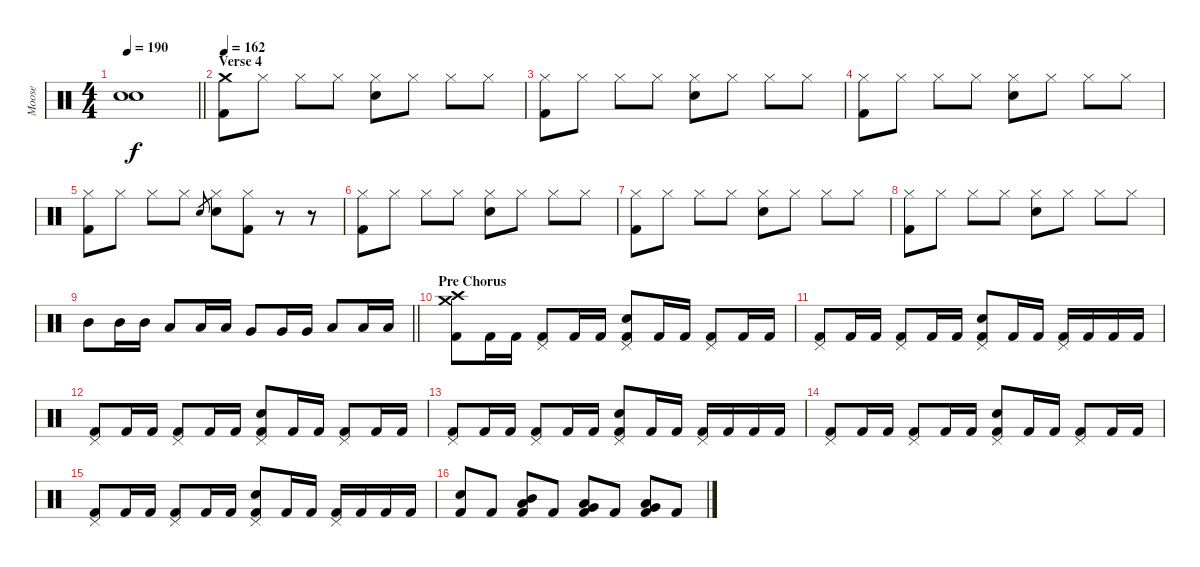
\track ("Moose" "Moose") {instrument percussion}
\staff {score}
\articulation defaults
\ts (4 4)
\tempo 190
\clef neutral
\barLineRight lightlight
\ks c
("Snare (hit)"{t} "Snare (hit)"{t}).1{dy f} |
\section ("" "Verse 4")
\tempo 162
("Kick (hit) 2" "Crash medium (hit)").8{volume 14} "Hi-Hat (closed)".8 "Hi-Hat (closed)".8 "Hi-Hat (closed)".8 ("Snare (hit) 2" "Hi-Hat (closed)").8 "Hi-Hat (closed)".8 "Hi-Hat (closed)".8 "Hi-Hat (closed)".8 |
("Kick (hit) 2" "Hi-Hat (closed)").8 "Hi-Hat (closed)".8 "Hi-Hat (closed)".8 "Hi-Hat (closed)".8 ("Snare (hit) 2" "Hi-Hat (closed)").8 "Hi-Hat (closed)".8 "Hi-Hat (closed)".8 "Hi-Hat (closed)".8 |
("Kick (hit) 2" "Hi-Hat (closed)").8 "Hi-Hat (closed)".8 "Hi-Hat (closed)".8 "Hi-Hat (closed)".8 ("Snare (hit) 2" "Hi-Hat (closed)").8 "Hi-Hat (closed)".8 "Hi-Hat (closed)".8 "Hi-Hat (closed)".8 |
("Kick (hit) 2" "Hi-Hat (closed)").8 "Hi-Hat (closed)".8 "Hi-Hat (closed)".8 "Hi-Hat (closed)".8 "Snare (hit) 2".8{gr} ("Snare (hit) 2" "Hi-Hat (closed)").8 ("Kick (hit) 2" "Hi-Hat (closed)").8 r.8 r.8 |
("Kick (hit) 2" "Hi-Hat (closed)").8 "Hi-Hat (closed)".8 "Hi-Hat (closed)".8 "Hi-Hat (closed)".8 ("Snare (hit) 2" "Hi-Hat (closed)").8 "Hi-Hat (closed)".8 "Hi-Hat (closed)".8 "Hi-Hat (closed)".8 |
("Kick (hit) 2" "Hi-Hat (closed)").8 "Hi-Hat (closed)".8 "Hi-Hat (closed)".8 "Hi-Hat (closed)".8 ("Snare (hit) 2" "Hi-Hat (closed)").8 "Hi-Hat (closed)".8 "Hi-Hat (closed)".8 "Hi-Hat (closed)".8 |
("Kick (hit) 2" "Hi-Hat (closed)").8 "Hi-Hat (closed)".8 "Hi-Hat (closed)".8 "Hi-Hat (closed)".8 ("Snare (hit) 2" "Hi-Hat (closed)").8 "Hi-Hat (closed)".8 "Hi-Hat (closed)".8 "Hi-Hat (closed)".8 |
\barLineRight lightlight "Mid Tom (hit)".8 "Mid Tom (hit)".16 "Mid Tom (hit)".16 "Low Tom (hit)".8 "Low Tom (hit)".16 "Low Tom (hit)".16 "Very Low Tom (hit)".8 "Very Low Tom (hit)".16 "Very Low Tom (hit)".16 "Low Floor Tom (hit)".8 "Low Floor Tom (hit)".16 "Low Floor Tom (hit)".16
|
\section ("" "Pre Chorus")
("Kick (hit) 2" "Crash high (hit)" "Crash medium (hit)").8 "Kick (hit) 2".16 "Kick (hit) 2".16 ("Kick (hit) 2" "Pedal Hi-Hat (hit)").8 "Kick (hit) 2".16 "Kick (hit) 2".16 ("Kick (hit) 2" "Snare (hit) 2" "Pedal Hi-Hat (hit)").8 "Kick (hit) 2".16 "Kick (hit) 2".16 ("Kick (hit) 2" "Pedal Hi-Hat (hit)").8 "Kick (hit) 2".16 "Kick (hit) 2".16 |
("Kick (hit) 2" "Pedal Hi-Hat (hit)").8 "Kick (hit) 2".16 "Kick (hit) 2".16 ("Kick (hit) 2" "Pedal Hi-Hat (hit)").8 "Kick (hit) 2".16 "Kick (hit) 2".16 ("Kick (hit) 2" "Snare (hit) 2" "Pedal Hi-Hat (hit)").8 "Kick (hit) 2".16 "Kick (hit) 2".16 ("Kick (hit) 2" "Pedal Hi-Hat (hit)").16 "Kick (hit) 2".16 "Kick (hit) 2".16 "Kick (hit) 2".16 |
("Kick (hit) 2" "Pedal Hi-Hat (hit)").8 "Kick (hit) 2".16 "Kick (hit) 2".16 ("Kick (hit) 2" "Pedal Hi-Hat (hit)").8 "Kick (hit) 2".16 "Kick (hit) 2".16 ("Kick (hit) 2" "Snare (hit) 2" "Pedal Hi-Hat (hit)").8 "Kick (hit) 2".16 "Kick (hit) 2".16 ("Kick (hit) 2" "Pedal Hi-Hat (hit)").8 "Kick (hit) 2".16 "Kick (hit) 2".16 |
("Kick (hit) 2" "Pedal Hi-Hat (hit)").8 "Kick (hit) 2".16 "Kick (hit) 2".16 ("Kick (hit) 2" "Pedal Hi-Hat (hit)").8 "Kick (hit) 2".16 "Kick (hit) 2".16 ("Kick (hit) 2" "Snare (hit) 2" "Pedal Hi-Hat (hit)").8 "Kick (hit) 2".16 "Kick (hit) 2".16 ("Kick (hit) 2" "Pedal Hi-Hat (hit)").16 "Kick (hit) 2".16 "Kick (hit) 2".16 "Kick (hit) 2".16 |
("Kick (hit) 2" "Pedal Hi-Hat (hit)").8 "Kick (hit) 2".16 "Kick (hit) 2".16 ("Kick (hit) 2" "Pedal Hi-Hat (hit)").8 "Kick (hit) 2".16 "Kick (hit) 2".16 ("Kick (hit) 2" "Snare (hit) 2" "Pedal Hi-Hat (hit)").8 "Kick (hit) 2".16 "Kick (hit) 2".16 ("Kick (hit) 2" "Pedal Hi-Hat (hit)").8 "Kick (hit) 2".16 "Kick (hit) 2".16 |
("Kick (hit) 2" "Pedal Hi-Hat (hit)").8 "Kick (hit) 2".16 "Kick (hit) 2".16 ("Kick (hit) 2" "Pedal Hi-Hat (hit)").8 "Kick (hit) 2".16 "Kick (hit) 2".16 ("Kick (hit) 2" "Snare (hit) 2" "Pedal Hi-Hat (hit)").8 "Kick (hit) 2".16 "Kick (hit) 2".16 ("Kick (hit) 2" "Pedal Hi-Hat (hit)").16 "Kick (hit) 2".16 "Kick (hit) 2".16 "Kick (hit) 2".16 |
("Kick (hit) 2" "Snare (hit) 2").8 "Kick (hit) 2".8 ("Kick (hit) 2" "Low Tom (hit)" "Mid Tom (hit)").8 "Kick (hit) 2".8 ("Kick (hit) 2" "Very Low Tom (hit)" "Low Tom (hit)").8 "Kick (hit) 2".8 ("Kick (hit) 2" "Low Floor Tom (hit)" "Very Low Tom (hit)").8 "Kick (hit) 2".8
